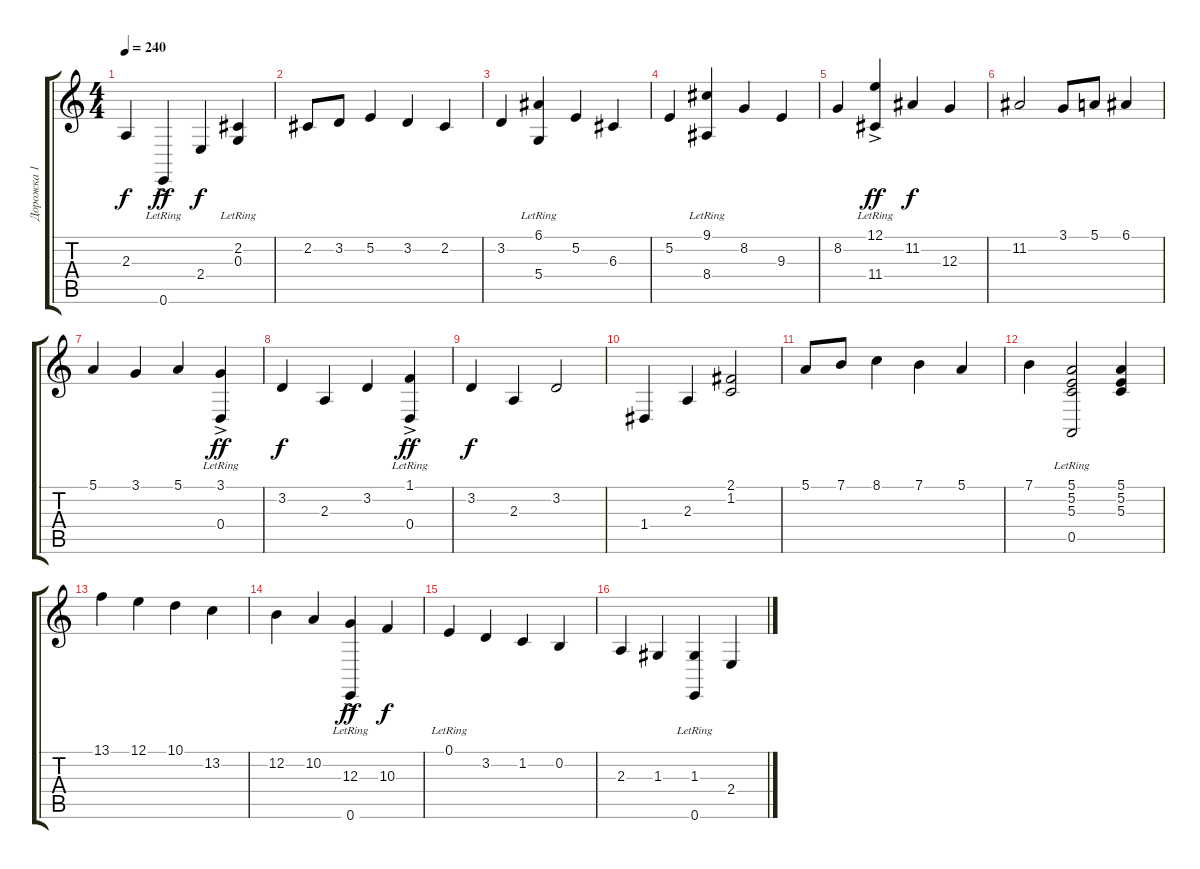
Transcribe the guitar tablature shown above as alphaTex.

\track ("Дорожка 1" "Дорожка 1") {instrument electricgrandpiano}
\staff {score tabs}
\tuning (E4 B3 G3 D3 A2 E2) {hide}
\ts (4 4)
\tempo 240
\clef g2
\ks c
2.3.4{dy f} 0.6{ac lr}.4{dy ff} 2.4.4{dy f} (2.2{lr} 0.3{lr}).4 |
2.2.8 3.2.8 5.2.4 3.2.4 2.2.4 |
3.2.4 (6.1{lr} 5.4{lr}).4 5.2.4 6.3.4 |
5.2.4 (9.1{lr} 8.4{lr}).4 8.2.4 9.3.4 |
8.2.4 (12.1{ac lr} 11.4{lr}).4{dy ff} 11.2.4{dy f} 12.3.4 |
11.2.2 3.1.8 5.1.8 6.1.4 |
5.1.4 3.1.4 5.1.4 (3.1{ac lr} 0.4{ac lr}).4{dy ff} |
3.2.4{dy f} 2.3.4 3.2.4 (1.1{ac lr} 0.4{ac lr}).4{dy ff} |
3.2.4{dy f} 2.3.4 3.2.2 |
1.4.4 2.3.4 (2.1 1.2).2 |
5.1.8 7.1.8 8.1.4 7.1.4 5.1.4 |
7.1.4 (5.1{lr} 5.2{lr} 5.3{lr} 0.5{lr}).2 (5.1 5.2 5.3).4 |
13.1.4 12.1.4 10.1.4 13.2.4 |
12.2.4 10.2.4 (12.3 0.6{ac lr}).4{dy ff} 10.3.4{dy f} |
0.1{lr}.4 3.2.4 1.2.4 0.2.4 |
2.3.4 1.3.4 (1.3{lr} 0.6{lr}).4 2.4.4
